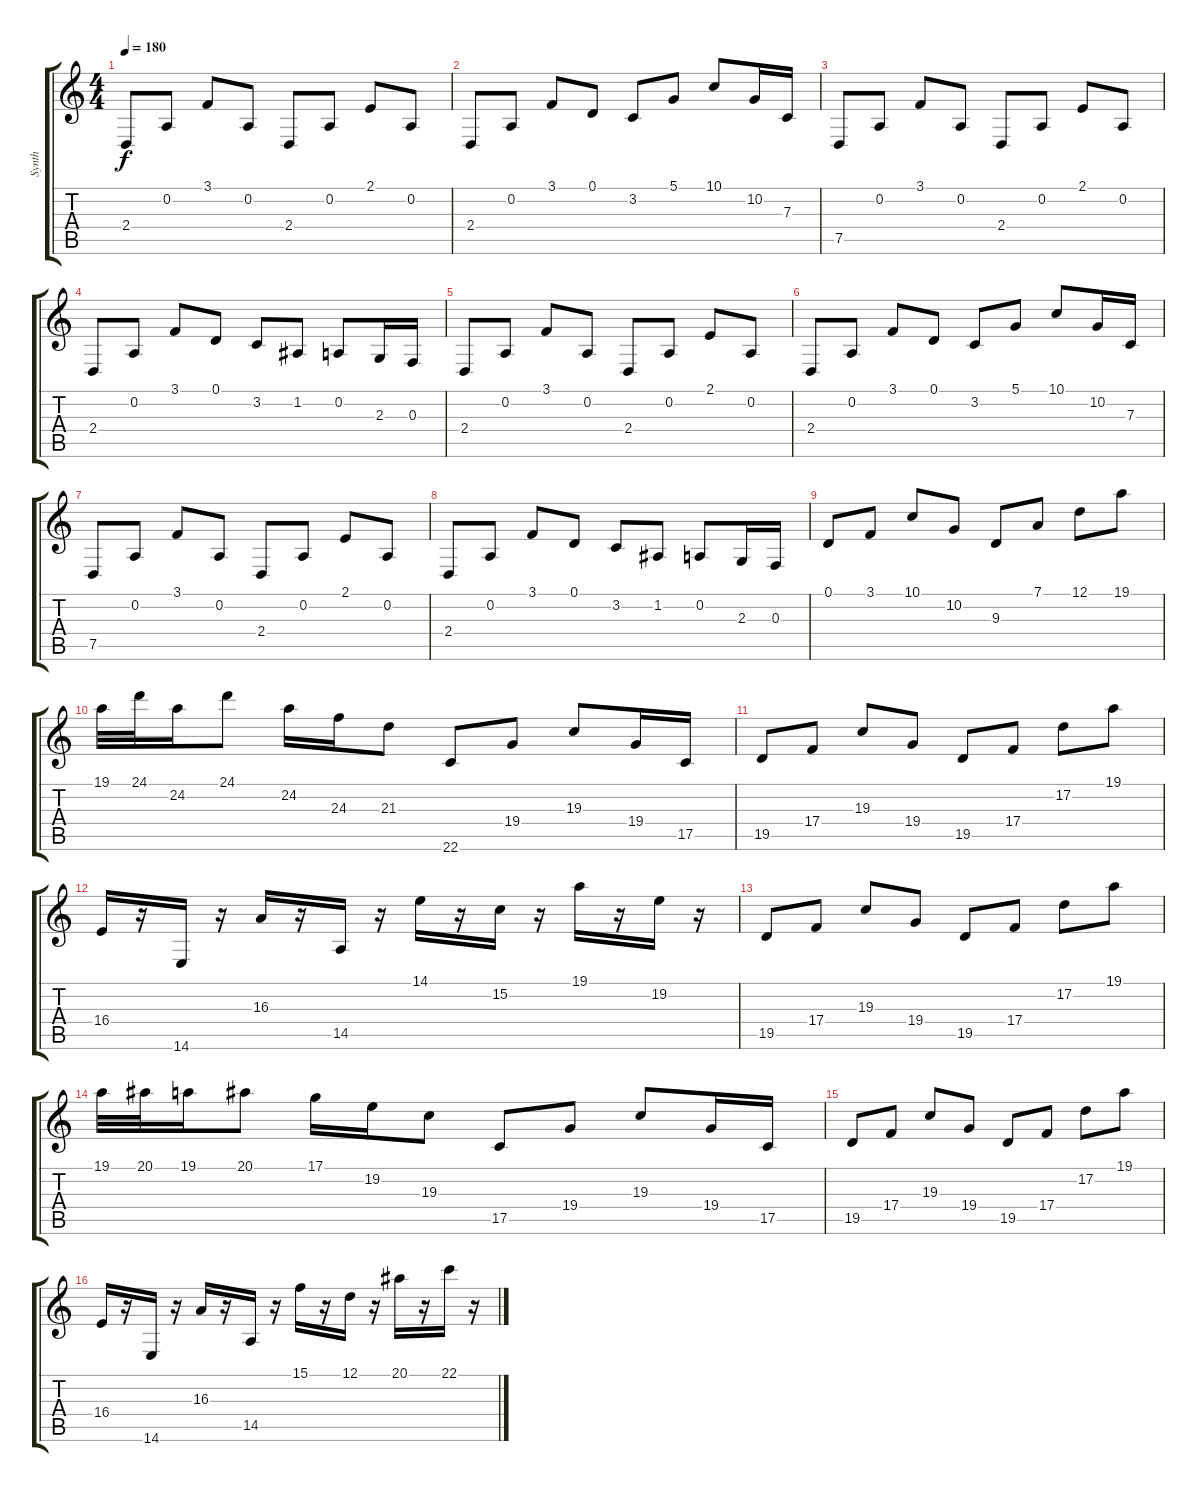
\track ("Synth" "Synth") {instrument harpsichord}
\staff {score tabs}
\tuning (D4 A3 F3 C3 G2 D2) {hide}
\ts (4 4)
\tempo 180
\clef g2
\ks c
2.4.8{dy f} 0.2.8 3.1.8 0.2.8 2.4.8 0.2.8 2.1.8 0.2.8 |
2.4.8 0.2.8 3.1.8 0.1.8 3.2.8 5.1.8 10.1.8 10.2.16 7.3.16 |
7.5.8 0.2.8 3.1.8 0.2.8 2.4.8 0.2.8 2.1.8 0.2.8 |
2.4.8 0.2.8 3.1.8 0.1.8 3.2.8 1.2.8 0.2.8 2.3.16 0.3.16 |
2.4.8 0.2.8 3.1.8 0.2.8 2.4.8 0.2.8 2.1.8 0.2.8 |
2.4.8 0.2.8 3.1.8 0.1.8 3.2.8 5.1.8 10.1.8 10.2.16 7.3.16 |
7.5.8 0.2.8 3.1.8 0.2.8 2.4.8 0.2.8 2.1.8 0.2.8 |
2.4.8 0.2.8 3.1.8 0.1.8 3.2.8 1.2.8 0.2.8 2.3.16 0.3.16 |
0.1.8{instrument acousticgrandpiano} 3.1.8 10.1.8 10.2.8 9.3.8 7.1.8 12.1.8 19.1.8 |
19.1.32 24.1.32 24.2.16 24.1.8 24.2.16 24.3.16 21.3.8 22.6.8 19.4.8 19.3.8 19.4.16 17.5.16 |
19.5.8 17.4.8 19.3.8 19.4.8 19.5.8 17.4.8 17.2.8 19.1.8 |
16.4.16 r.16 14.6.16 r.16 16.3.16 r.16 14.5.16 r.16 14.1.16 r.16 15.2.16 r.16 19.1.16 r.16 19.2.16 r.16 |
19.5.8{instrument acousticgrandpiano} 17.4.8 19.3.8 19.4.8 19.5.8 17.4.8 17.2.8 19.1.8 |
19.1.32 20.1.32 19.1.16 20.1.8 17.1.16 19.2.16 19.3.8 17.5.8 19.4.8 19.3.8 19.4.16 17.5.16 |
19.5.8 17.4.8 19.3.8 19.4.8 19.5.8 17.4.8 17.2.8 19.1.8 |
16.4.16 r.16 14.6.16 r.16 16.3.16 r.16 14.5.16 r.16 15.1.16 r.16 12.1.16 r.16 20.1.16 r.16 22.1.16 r.16
